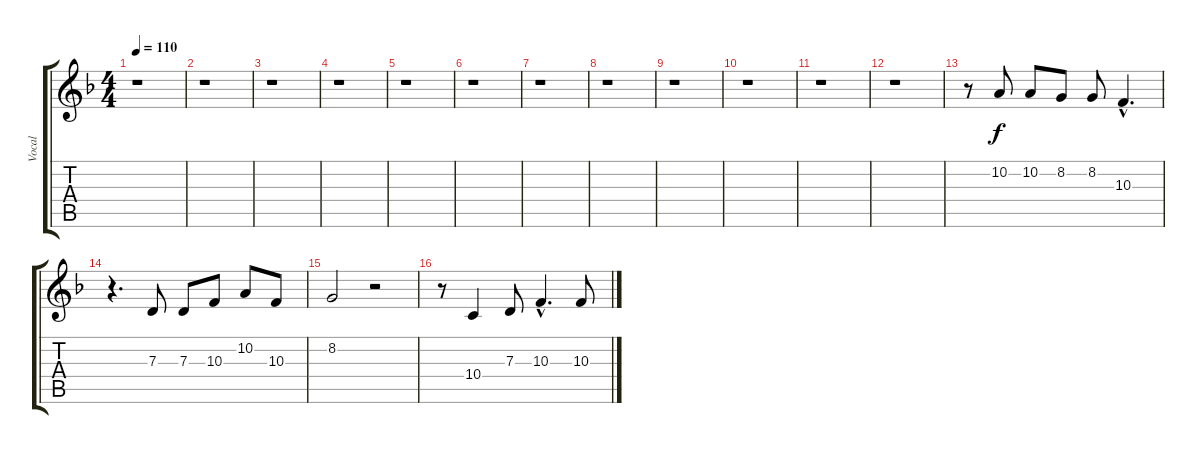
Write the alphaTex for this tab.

\track ("Vocal" "Vocal") {instrument lead3calliope}
\staff {score tabs}
\tuning (E4 B3 G3 D3 A2 E2) {hide}
\ts (4 4)
\tempo 110
\clef g2
\ks f
r.1{dy f instrument lead3calliope} |
r.1 |
r.1 |
r.1 |
r.1 |
r.1 |
r.1 |
r.1 |
r.1 |
r.1 |
r.1 |
r.1 |
r.8 10.2.8 10.2.8 8.2.8 8.2.8 10.3{hac}.4{d} |
r.4{d} 7.3.8 7.3.8 10.3.8 10.2.8 10.3.8 |
8.2.2 r.2 |
r.8 10.4.4 7.3.8 10.3{hac}.4{d} 10.3.8
